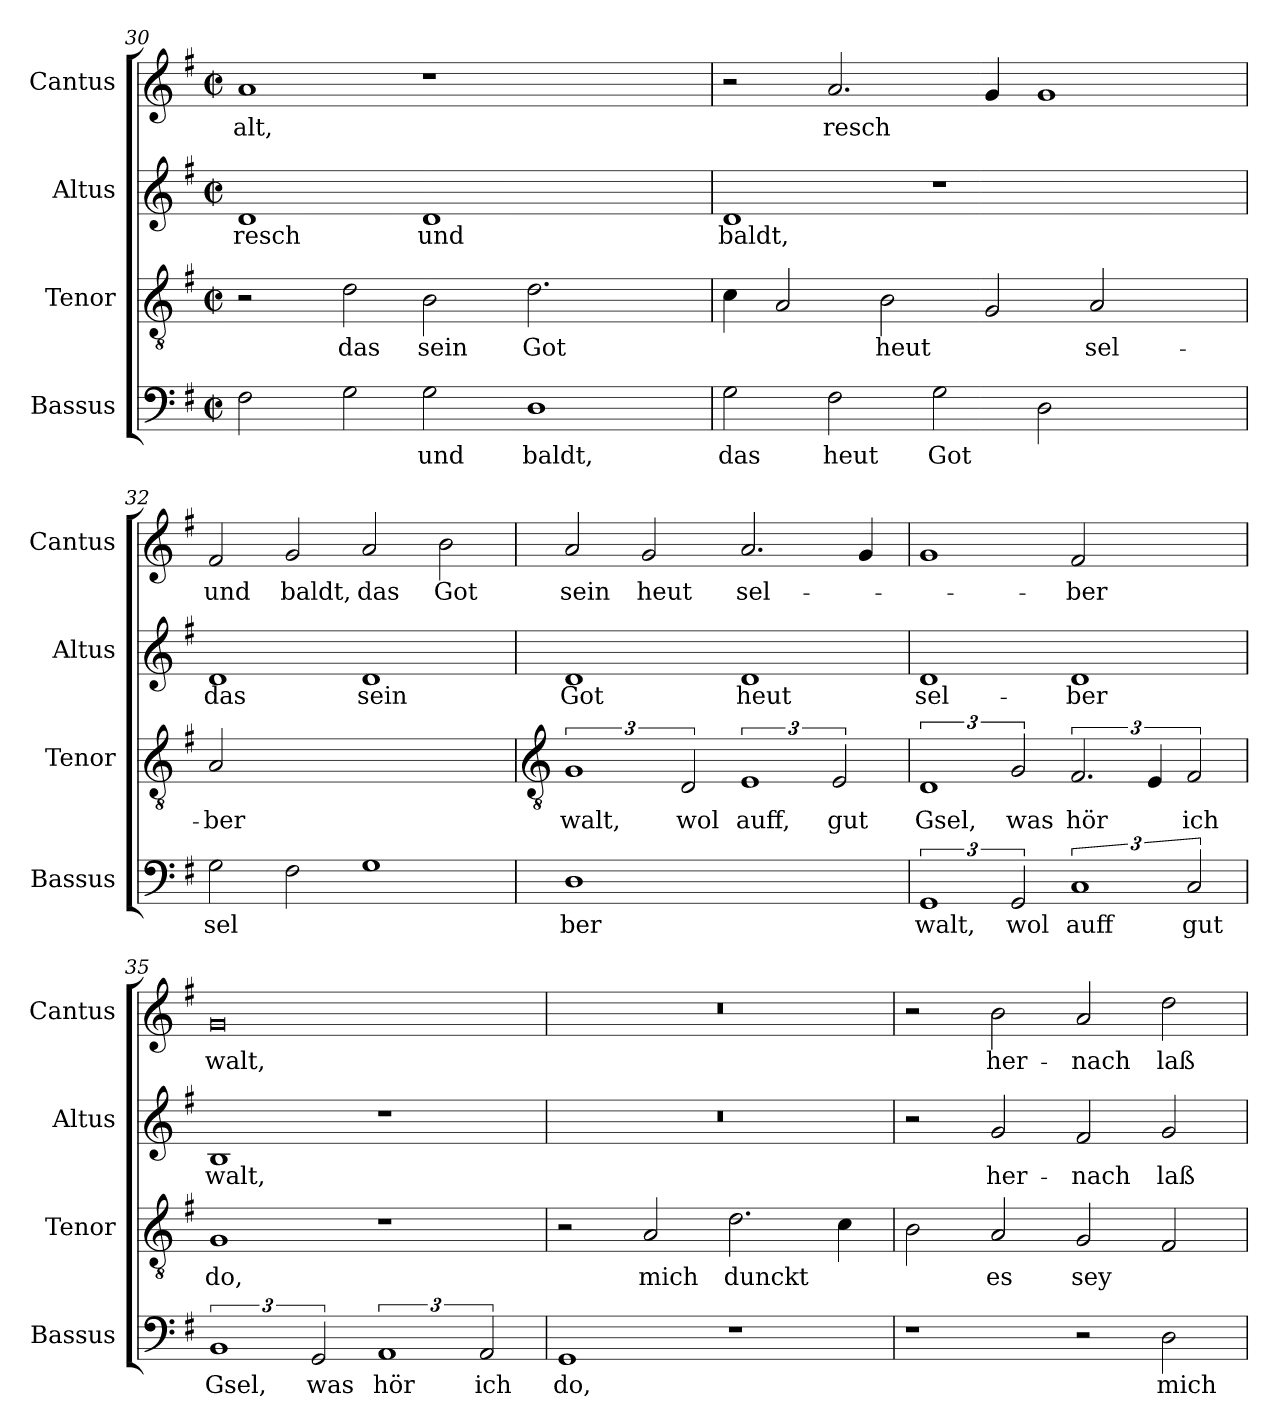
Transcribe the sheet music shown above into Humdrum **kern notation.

**kern	**text	**kern	**text	**kern	**text	**kern	**text
*part4	*part4	*part3	*part3	*part2	*part2	*part1	*part1
*staff4	*staff4	*staff3	*staff3	*staff2	*staff2	*staff1	*staff1
*I"Bassus	*	*I"Tenor	*	*I"Altus	*	*I"Cantus	*
*I'Bassus	*	*I'Tenor	*	*I'Altus	*	*I'Cantus	*
!!LO:LB:g=z
*clefF4	*	*clefGv2	*	*clefG2	*	*clefG2	*
*k[f#]	*	*k[f#]	*	*k[f#]	*	*k[f#]	*
*G:	*	*G:	*	*G:	*	*G:	*
*M4/2	*	*M4/2	*	*M4/2	*	*M4/2	*
*met(c|)	*	*met(c|)	*	*met(c|)	*	*met(c|)	*
=30	=30	=30	=30	=30	=30	=30	=30
*	*	*^	*	*	*	*	*
!	!	!	!	!	!	!LO:LY:b	!	!LO:LY:b
2F#	.	2r	4ryy	.	1d	resch	1a	alt,
.	.	.	1ryy	.	.	.	.	.
!	!	!	!	!LO:LY:b	!	!	!	!
2G	.	2d	.	das	.	.	.	.
!	!LO:LY:b	!	!	!LO:LY:b	!	!LO:LY:b	!	!
2G	und	2B	.	sein	1d	und	1r	.
.	.	.	1ryy	.	.	.	.	.
!	!LO:LY:b	!	!	!LO:LY:b	!	!	!	!
1D	baldt,	2.d	.	Got	.	.	.	.
.	.	.	.	.	2ryy	.	2ryy	.
.	.	4ryy	4ryy	.	.	.	.	.
=31	=31	=31	=31	=31	=31	=31	=31	=31
!	!LO:LY:b	!	!	!	!	!LO:LY:b	!	!
2G	das	4c	4ryy	.	1d	baldt,	2r	.
.	.	2A	1ryy	.	.	.	.	.
!	!LO:LY:b	!	!	!	!	!	!	!LO:LY:b
2F#	heut	.	.	.	.	.	2.a	resch
!	!	!	!	!LO:LY:b	!	!	!	!
.	.	2B	.	heut	.	.	.	.
!	!LO:LY:b	!	!	!	!	!	!	!
2G	Got	.	.	.	1r	.	.	.
.	.	2G	1ryy	.	.	.	4g	.
2D	.	.	.	.	.	.	1g	.
!	!	!	!	!LO:LY:b	!	!	!	!
.	.	2A	.	sel-	.	.	.	.
2ryy	.	.	.	.	2ryy	.	.	.
.	.	4ryy	4ryy	.	.	.	.	.
=32	=32	=32	=32	=32	=32	=32	=32	=32
!	!LO:LY:b	!	!	!LO:LY:b	!	!LO:LY:b	!	!LO:LY:b
2G	sel	2A	1.ryy	-ber	1d	das	2f#	und
!	!	!	!	!	!	!	!	!LO:LY:b
2F#	.	1.ryy	.	.	.	.	2g	baldt,
!	!	!	!	!	!	!LO:LY:b	!	!LO:LY:b
1G	.	.	.	.	1d	sein	2a	das
!	!	!	!	!	!	!	!	!LO:LY:b
.	.	.	2ryy	.	.	.	2b	Got
*	*	*v	*v	*	*	*	*	*
!!LO:LB:g=z
=33	=33	=33	=33	=33	=33	=33	=33
*	*	*clefGv2	*	*	*	*	*
*	*	*^	*	*	*	*	*
!	!LO:LY:b	!	!	!LO:LY:b	!	!LO:LY:b	!	!LO:LY:b
*	*	*v	*v	*	*	*	*	*
1D	ber	3%2G	walt,	1d	Got	2a	sein
!	!	!	!	!	!	!	!LO:LY:b
.	.	.	.	.	.	2g	heut
!	!	!	!LO:LY:b	!	!	!	!
.	.	3D	wol	.	.	.	.
!	!	!	!LO:LY:b	!	!LO:LY:b	!	!LO:LY:b
1ryy	.	3%2E	auff,	1d	heut	2.a	sel-
!	!	!	!LO:LY:b	!	!	!	!
.	.	3E	gut	.	.	.	.
.	.	.	.	.	.	4g	.
!!LO:LB:g=z
=34	=34	=34	=34	=34	=34	=34	=34
!	!LO:LY:b	!	!LO:LY:b	!	!LO:LY:b	!	!
3%2GG	walt,	3%2D	Gsel,	1d	sel-	1g	.
!	!LO:LY:b	!	!LO:LY:b	!	!	!	!
3GG	wol	3G	was	.	.	.	.
!	!LO:LY:b	!	!LO:LY:b	!	!LO:LY:b	!	!LO:LY:b
3%2C	auff	3.F#	hör	1d	-ber	2f#	-ber
.	.	6E	.	.	.	2ryy	.
!	!LO:LY:b	!	!LO:LY:b	!	!	!	!
3C	gut	3F#	ich	.	.	.	.
!!LO:LB:g=z
=35	=35	=35	=35	=35	=35	=35	=35
!	!LO:LY:b	!	!LO:LY:b	!	!LO:LY:b	!	!LO:LY:b
3%2BB	Gsel,	1G	do,	1B	walt,	0g	walt,
!	!LO:LY:b	!	!	!	!	!	!
3GG	was	.	.	.	.	.	.
!	!LO:LY:b	!	!	!	!	!	!
3%2AA	hör	1r	.	1r	.	.	.
!	!LO:LY:b	!	!	!	!	!	!
3AA	ich	.	.	.	.	.	.
=36	=36	=36	=36	=36	=36	=36	=36
!	!LO:LY:b	!	!	!	!	!	!
1GG	do,	2r	.	0r	.	0r	.
!	!	!	!LO:LY:b	!	!	!	!
.	.	2A	mich	.	.	.	.
!	!	!	!LO:LY:b	!	!	!	!
1r	.	2.d	dunckt	.	.	.	.
.	.	4c	.	.	.	.	.
=37	=37	=37	=37	=37	=37	=37	=37
1r	.	2B	.	2r	.	2r	.
!	!	!	!LO:LY:b	!	!LO:LY:b	!	!LO:LY:b
.	.	2A	es	2g	her-	2b	her-
!	!	!	!LO:LY:b	!	!LO:LY:b	!	!LO:LY:b
2r	.	2G	sey	2f#	-nach	2a	-nach
!	!LO:LY:b	!	!	!	!LO:LY:b	!	!LO:LY:b
2D	mich	2F#	.	2g	laß	2dd	laß
=	=	=	=	=	=	=	=
*-	*-	*-	*-	*-	*-	*-	*-
